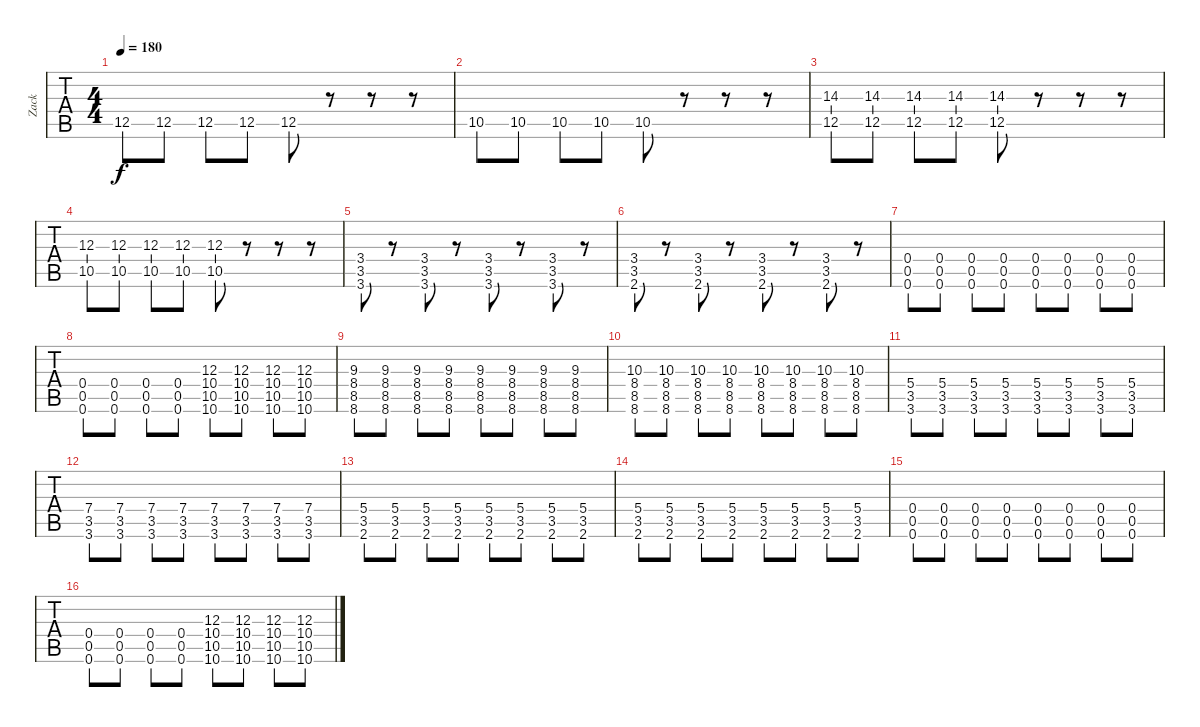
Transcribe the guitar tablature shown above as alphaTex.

\track ("Zack" "Zack") {instrument distortionguitar}
\staff {tabs}
\tuning (D4 A3 F3 C3 G2 C2) {hide}
\ts (4 4)
\tempo 180
\clef g2
\ks c
12.5.8{dy f} 12.5.8 12.5.8 12.5.8 12.5.8 r.8 r.8 r.8 |
10.5.8 10.5.8 10.5.8 10.5.8 10.5.8 r.8 r.8 r.8 |
(14.3 12.5).8 (14.3 12.5).8 (14.3 12.5).8 (14.3 12.5).8 (14.3 12.5).8 r.8 r.8 r.8 |
(12.3 10.5).8 (12.3 10.5).8 (12.3 10.5).8 (12.3 10.5).8 (12.3 10.5).8 r.8 r.8 r.8 |
(3.4 3.5 3.6).8 r.8 (3.4 3.5 3.6).8 r.8 (3.4 3.5 3.6).8 r.8 (3.4 3.5 3.6).8 r.8 |
(3.4 3.5 2.6).8 r.8 (3.4 3.5 2.6).8 r.8 (3.4 3.5 2.6).8 r.8 (3.4 3.5 2.6).8 r.8 |
(0.4 0.5 0.6).8 (0.4 0.5 0.6).8 (0.4 0.5 0.6).8 (0.4 0.5 0.6).8 (0.4 0.5 0.6).8 (0.4 0.5 0.6).8 (0.4 0.5 0.6).8 (0.4 0.5 0.6).8 |
(0.4 0.5 0.6).8 (0.4 0.5 0.6).8 (0.4 0.5 0.6).8 (0.4 0.5 0.6).8 (12.3 10.4 10.5 10.6).8 (12.3 10.4 10.5 10.6).8 (12.3 10.4 10.5 10.6).8 (12.3 10.4 10.5 10.6).8 |
(9.3 8.4 8.5 8.6).8 (9.3 8.4 8.5 8.6).8 (9.3 8.4 8.5 8.6).8 (9.3 8.4 8.5 8.6).8 (9.3 8.4 8.5 8.6).8 (9.3 8.4 8.5 8.6).8 (9.3 8.4 8.5 8.6).8 (9.3 8.4 8.5 8.6).8 |
(10.3 8.4 8.5 8.6).8 (10.3 8.4 8.5 8.6).8 (10.3 8.4 8.5 8.6).8 (10.3 8.4 8.5 8.6).8 (10.3 8.4 8.5 8.6).8 (10.3 8.4 8.5 8.6).8 (10.3 8.4 8.5 8.6).8 (10.3 8.4 8.5 8.6).8 |
(5.4 3.5 3.6).8 (5.4 3.5 3.6).8 (5.4 3.5 3.6).8 (5.4 3.5 3.6).8 (5.4 3.5 3.6).8 (5.4 3.5 3.6).8 (5.4 3.5 3.6).8 (5.4 3.5 3.6).8 |
(7.4 3.5 3.6).8 (7.4 3.5 3.6).8 (7.4 3.5 3.6).8 (7.4 3.5 3.6).8 (7.4 3.5 3.6).8 (7.4 3.5 3.6).8 (7.4 3.5 3.6).8 (7.4 3.5 3.6).8 |
(5.4 3.5 2.6).8 (5.4 3.5 2.6).8 (5.4 3.5 2.6).8 (5.4 3.5 2.6).8 (5.4 3.5 2.6).8 (5.4 3.5 2.6).8 (5.4 3.5 2.6).8 (5.4 3.5 2.6).8 |
(5.4 3.5 2.6).8 (5.4 3.5 2.6).8 (5.4 3.5 2.6).8 (5.4 3.5 2.6).8 (5.4 3.5 2.6).8 (5.4 3.5 2.6).8 (5.4 3.5 2.6).8 (5.4 3.5 2.6).8 |
(0.4 0.5 0.6).8 (0.4 0.5 0.6).8 (0.4 0.5 0.6).8 (0.4 0.5 0.6).8 (0.4 0.5 0.6).8 (0.4 0.5 0.6).8 (0.4 0.5 0.6).8 (0.4 0.5 0.6).8 |
(0.4 0.5 0.6).8 (0.4 0.5 0.6).8 (0.4 0.5 0.6).8 (0.4 0.5 0.6).8 (12.3 10.4 10.5 10.6).8 (12.3 10.4 10.5 10.6).8 (12.3 10.4 10.5 10.6).8 (12.3 10.4 10.5 10.6).8
